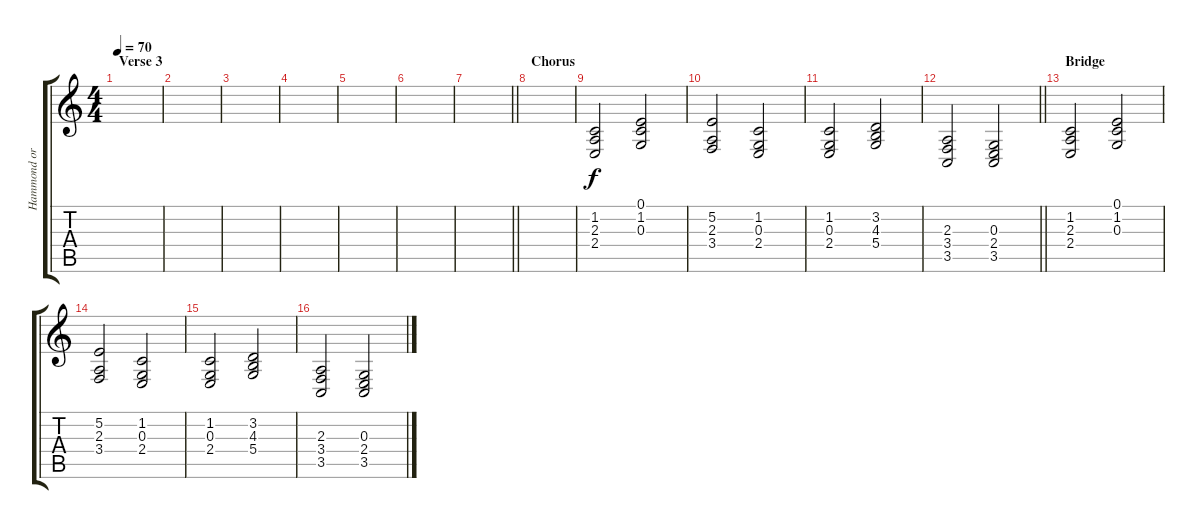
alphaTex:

\track ("Hammond organ, Keyboard (B. Preston)" "Hammond or") {instrument brasssection}
\staff {score tabs}
\tuning (E4 B3 G3 D3 A2 E2) {hide}
\ts (4 4)
\section ("" "Verse 3")
\tempo 70
\clef g2
\ks c
|
|
|
|
|
|
\barLineRight lightlight
|
\section ("" "Chorus")
|
(1.2 2.3 2.4).2 (0.1 1.2 0.3).2 |
(5.2 2.3 3.4).2 (1.2 0.3 2.4).2 |
(1.2 0.3 2.4).2 (3.2 4.3 5.4).2 |
\barLineRight lightlight
(2.3 3.4 3.5).2 (0.3 2.4 3.5).2 |
\section ("" "Bridge")
(1.2 2.3 2.4).2 (0.1 1.2 0.3).2 |
(5.2 2.3 3.4).2 (1.2 0.3 2.4).2 |
(1.2 0.3 2.4).2 (3.2 4.3 5.4).2 |
(2.3 3.4 3.5).2 (0.3 2.4 3.5).2
